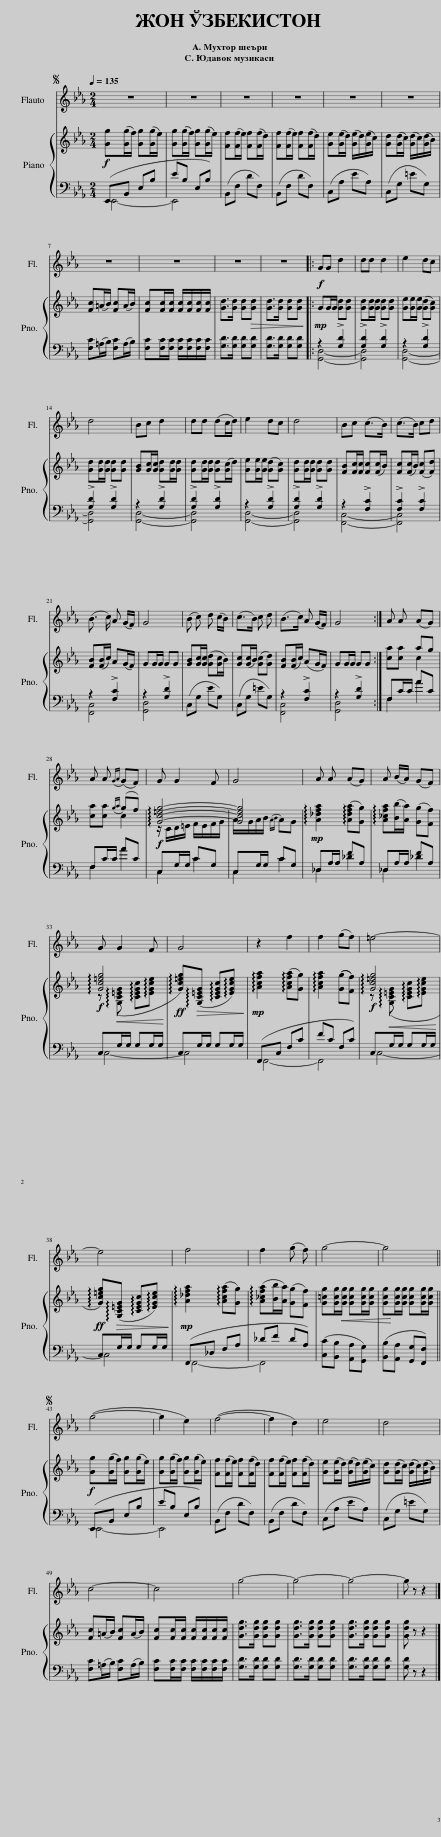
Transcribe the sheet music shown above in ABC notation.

X:1
%%score 1 { ( 2 5 ) | ( 3 4 ) }
L:1/8
Q:1/4=135
M:2/4
I:linebreak $
K:Eb
V:1 treble
V:2 treble
V:5 treble
V:3 bass
V:4 bass
V:1
S z4 | z4 | z4 | z4 | z4 | %5
 z4 |$ z4 | z4 | z4 | z4 |: %10
!f! GG d2 | dd d2 | e2 dc |$ d4 | Bc d2 | %15
 dd (dc/d/) | e2 dc | d4 | Bc (c>B) | (c>B) cd |$ %20
 (B3/2 c/) A (G/F/) | G4 | (B c) d (c/B/) | (c>B) c d | (B>c) A (G/F/) | %25
 G4 :| A A (AG) |$ A A{GA} (GF) | G G2 F | G4 | %30
 A A (AG) | A (B/A/) (GF) |$ G G2 F | G4 | z2 f2 | %35
 f2 (gf) | =e4- |$ e4 | f4 | f2 (g f) | %40
 g4- | g4 ||$S (g4- | g2 e2) | (f4- | %45
 f2 d2) | e4 | d4 |$ c4- | c4 | %50
 g4- | g4- | g4- | g z z2 |] %54
V:2
!f! [Gg]([Gg]/f/) [Gg]([Gg]/e/) | [Gg]([Gg]/f/) [Gg]([Gg]/e/) | [Ff]([Ff]/e/) [Ff]([Ff]/d/) | [Ff]([Ff]/e/) [Ff]([Ff]/d/) | [Ge]([Ge]/d/) ([Ge]/d/)([Ge]/c/) | %5
 [Gd]([Gd]/c/) ([Gd]/c/)([Gd]/B/) |$ [Fc](=A/B/) [Fc](A/B/) | [Fc][Fc]/[Fc]/ [Fc]/[Fc]/[Fc]/[Fc]/ | [Gd]>[Gd] [Gd]!>(![Gd] | [Gd]>[Gd] [Gd][Gd]!>)! |: %10
!mp! GG/G/ [Gd][Gd] | [Gd][Gd]/[Gd]/ [Gd][Gd] | [Ge][Ge]/[Ge]/ ([Gd][Gc]) |$ [Gd][Gd]/[Gd]/ [Gd][Gd] | [GB][Gc]/[Gc]/ [Gd][Gd]/[Gd]/ | %15
 [Gd][Gd]/[Gd]/ [Gd]([Gc]/d/) | [Ge][Ge]/[Ge]/ ([Gd][Gc]) | [Gd][Gd]/[Gd]/ [Gd][Gd] | [FB][Fc]/[Fc]/ [Fc]([Fc]/B/) | [Fc]([Fc]/B/) ([Fc][Fd]) |$ %20
 [FB]([FB]/c/) A(G/F/) | GG/G/ GG | [GB][Gc]/[Gc]/ ([Gd][Gc]/B/) | [Gc]([Gc]/B/) ([Gc][Gd]) | [FB]([FB]/c/) (AG/F/) | %25
 GG/G/ GG :| [ca][ca] ag |$ [ca][ca]{ga} (gf) |!f! !arpeggio![Gc=eg]4- | [Gceg]4 | %30
!mp! !arpeggio![A_dfa]2 (!arpeggio![Adfa][Gg]) | !arpeggio![A_cfa]([Bb]/[Aa]/) ([Gg][Ff]) |$!f! !arpeggio![Gc=eg]4 |!ff! !arpeggio![Gc=eg]!>(!(!arpeggio![G,C=EG] !arpeggio![CEGc]!arpeggio![EGce])!>)! |!mp! !arpeggio![Acfa]2 (!arpeggio![Acfa][Gg]) | %35
 !arpeggio![Acfa]2 (([Gg][Ff])) |!f! !arpeggio![Gc=eg]4 |$!ff! !arpeggio![Gc=eg]!>(!(!arpeggio![G,C=EG] !arpeggio![CEGc]!arpeggio![EGce])!>)! |!mp! !arpeggio![A_dfa]2 (!arpeggio![Acfa][Gg]) | (!arpeggio![A_cfa][Bb]/[Aa]/) ([Gg][Ff]) | %40
 [G=cg][Gcg]/!<(![Gcg]/ [Gcg][Gcg]/[Gcg]/ | [Gcg]!<)![Gcg]/[Gcg]/ [Gcg][Gcg]/[Gcg]/ ||$!f! [Gg]([Gg]/f/) [Gg]([Gg]/e/) | [Gg]([Gg]/f/) [Gg]([Gg]/e/) | [Ff]([Ff]/e/) [Ff]([Ff]/d/) | %45
 [Ff]([Ff]/e/) [Ff]([Ff]/d/) | [Ge]([Ge]/d/) ([Ge]/d/)([Ge]/c/) | [Gd]([Gd]/c/) ([Gd]/c/)([Gd]/B/) |$ [Fc](=A/B/) [Fc](A/B/) | [Fc][Fc]/[Fc]/ [Fc]/[Fc]/[Fc]/[Fc]/ | %50
 [Gdg]>[Gdg] [Gdg][Gdg] | [Gdg]>[Gdg] [Gdg][Gdg] | [Gdg]>[Gdg] [Gdg][Gdg] | [Gdg] z z2 |] %54
V:3
 (E,,B,, E,B, | EB, E,B,) | (B,,F, DF,) | (B,,F, DF,) | (C,A, EA,) | %5
 (C,G, =EG,) |$ [F,C](=A,/B,/) [F,C](A,/B,/) | [F,C][F,C]/[F,C]/ [F,C]/[F,C]/[F,C]/[F,C]/ | [G,D]>[G,D] [G,D][G,D] | [G,D]>[G,D] [G,D][G,D] |: %10
 z2 !>![G,D]2 | !>![G,D]2 !>![G,D]2 | z2 !>![G,D]2 |$ !>![G,D]2 !>![G,D]2 | z2 !>![G,D]2 | %15
 !>![G,D]2 !>![G,D]2 | z2 !>![G,D]2 | !>![G,D]2 !>![G,D]2 | z2 !>![F,C]2 | !>![F,C]2 !>![F,C]2 |$ %20
 z2 !>![F,C]2 | z2 !>![G,D]2 | (C,G, EG,) | (C,G, =EG,) | z2 !>![F,C]2 | %25
 z2 !>![G,D]2 :| F,C/C/ AC |$ F,C/C/ AC | C,G,/G,/ CG, | C,G,/G,/ CG, | %30
 _D,A,/A,/ FA, | _D,A,/A,/ FA, |$ C,G,/G,/ G,G,/G,/ | C,G,/G,/ G,G,/G,/ | (F,,C, F,C | %35
 FC F,C) | C,G,/G,/ G,G,/G,/ |$ C,G,/G,/ G,G,/G,/ | (F,,_D, F,A, | _DF DA,) | %40
 ([C,C][B,,B,] [A,,A,][G,,G,]) | ([B,,B,][A,,A,] [G,,G,][F,,F,]) ||$ (E,,B,, E,B, | EB, E,B,) | (B,,F, DF,) | %45
 (B,,F, DF,) | (C,A, EA,) | (C,G, =EG,) |$ [F,C](=A,/B,/) [F,C](A,/B,/) | [F,C][F,C]/[F,C]/ [F,C]/[F,C]/[F,C]/[F,C]/ | %50
 [G,D]>[G,D] [G,D][G,D] | [G,D]>[G,D] [G,D][G,D] | [G,D]>[G,D] [G,D][G,D] | [G,D] z z2 |] %54
V:4
 E,,4- | E,,4 | x4 | x4 | x4 | %5
 x4 |$ x4 | x4 | x4 | x4 |: %10
 [G,,D,]4- | [G,,D,]4 | [G,,D,]4- |$ [G,,D,]4 | [G,,D,]4- | %15
 [G,,D,]4 | [G,,D,]4- | [G,,D,]4 | [F,,C,]4- | [F,,C,]4 |$ %20
 [F,,C,]4 | [G,,D,]4 | x4 | x4 | [F,,C,]4 | %25
 [G,,D,]4 :| F,2 A2 |$ F,2 A2 | C,2 C2 | C,2 C2 | %30
 _D,2 _D2 | _D,2 _D2 |$ C,4- | C,4 | F,,4- | %35
 F,,4 | C,4- |$ C,4 | F,,4- | F,,4 | %40
 x4 | x4 ||$ E,,4- | E,,4 | x4 | %45
 x4 | x4 | x4 |$ x4 | x4 | %50
 x4 | x4 | x4 | x4 |] %54
V:5
 x4 | x4 | x4 | x4 | x4 | %5
 x4 |$ x4 | x4 | x4 | x4 |: %10
 x4 | x4 | x4 |$ x4 | x4 | %15
 x4 | x4 | x4 | x4 | x4 |$ %20
 x4 | x4 | x4 | x4 | x4 | %25
 x4 :| x2 c2 |$ x2 c2 | z/ C/D/=E/ F/E/F/G/ | A/G/A/B/{AB} AG | %30
 x4 | x4 |$ z!<(! !arpeggio![G,C=EG] !arpeggio![CEGc]!arpeggio![EGc=e]!<)! | x4 | x4 | %35
 x4 | z!<(! !arpeggio![G,C=EG] !arpeggio![CEGc]!arpeggio![EGc=e]!<)! |$ x4 | x4 | x4 | %40
 x4 | x4 ||$ x4 | x4 | x4 | %45
 x4 | x4 | x4 |$ x4 | x4 | %50
 x4 | x4 | x4 | x4 |] %54
